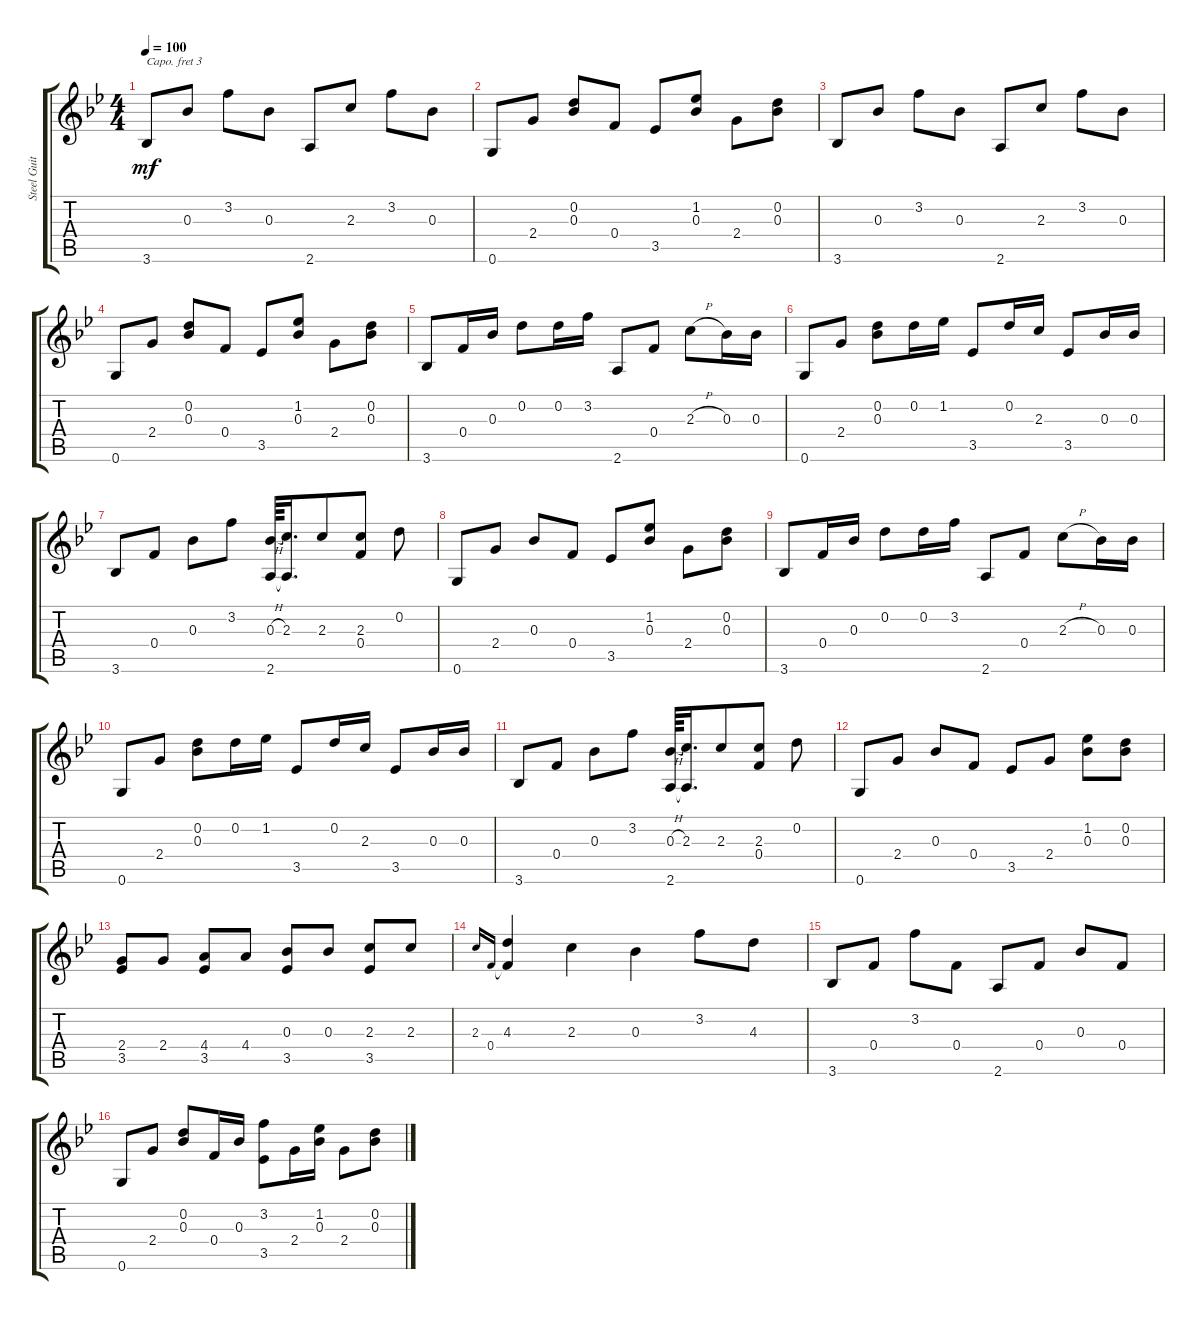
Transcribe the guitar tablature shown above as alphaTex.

\track ("Steel Guitar" "Steel Guit") {instrument acousticguitarsteel}
\staff {score tabs}
\capo 3
\tuning (E4 B3 G3 D3 A2 E2) {hide}
\ts (4 4)
\tempo 100
\clef g2
\ks bb
3.6.8{dy mf instrument acousticguitarsteel} 0.3.8 3.2.8 0.3.8 2.6.8 2.3.8 3.2.8 0.3.8 |
0.6.8 2.4.8 (0.2 0.3).8 0.4.8 3.5.8 (1.2 0.3).8 2.4.8 (0.2 0.3).8 |
3.6.8 0.3.8 3.2.8 0.3.8 2.6.8 2.3.8 3.2.8 0.3.8 |
0.6.8 2.4.8 (0.2 0.3).8 0.4.8 3.5.8 (1.2 0.3).8 2.4.8 (0.2 0.3).8 |
3.6.8 0.4.16 0.3.16 0.2.8 0.2.16 3.2.16 2.6.8 0.4.8 2.3{h}.8 0.3.16 0.3.16 |
0.6.8 2.4.8 (0.2 0.3).8 0.2.16 1.2.16 3.5.8 0.2.16 2.3.16 3.5.8 0.3.16 0.3.16 |
3.6.8 0.4.8 0.3.8 3.2.8 (0.3{h} 2.6).64 (2.3 2.6{t}).16{d} 2.3.8 (2.3 0.4).8 0.2.8 |
0.6.8 2.4.8 0.3.8 0.4.8 3.5.8 (1.2 0.3).8 2.4.8 (0.2 0.3).8 |
3.6.8 0.4.16 0.3.16 0.2.8 0.2.16 3.2.16 2.6.8 0.4.8 2.3{h}.8 0.3.16 0.3.16 |
0.6.8 2.4.8 (0.2 0.3).8 0.2.16 1.2.16 3.5.8 0.2.16 2.3.16 3.5.8 0.3.16 0.3.16 |
3.6.8 0.4.8 0.3.8 3.2.8 (0.3{h} 2.6).64 (2.3 2.6{t}).16{d} 2.3.8 (2.3 0.4).8 0.2.8 |
0.6.8 2.4.8 0.3.8 0.4.8 3.5.8 2.4.8 (1.2 0.3).8 (0.2 0.3).8 |
(2.4 3.5).8 2.4.8 (4.4 3.5).8 4.4.8 (0.3 3.5).8 0.3.8 (2.3 3.5).8 2.3.8 |
2.3.16{gr onbeat} 0.4.16{gr onbeat} (4.3 0.4{t}).4 2.3.4 0.3.4 3.2.8 4.3.8 |
3.6.8 0.4.8 3.2.8 0.4.8 2.6.8 0.4.8 0.3.8 0.4.8 |
0.6.8 2.4.8 (0.2 0.3).8 0.4.16 0.3.16 (3.2 3.5).8 2.4.16 (1.2 0.3).16 2.4.8 (0.2 0.3).8
